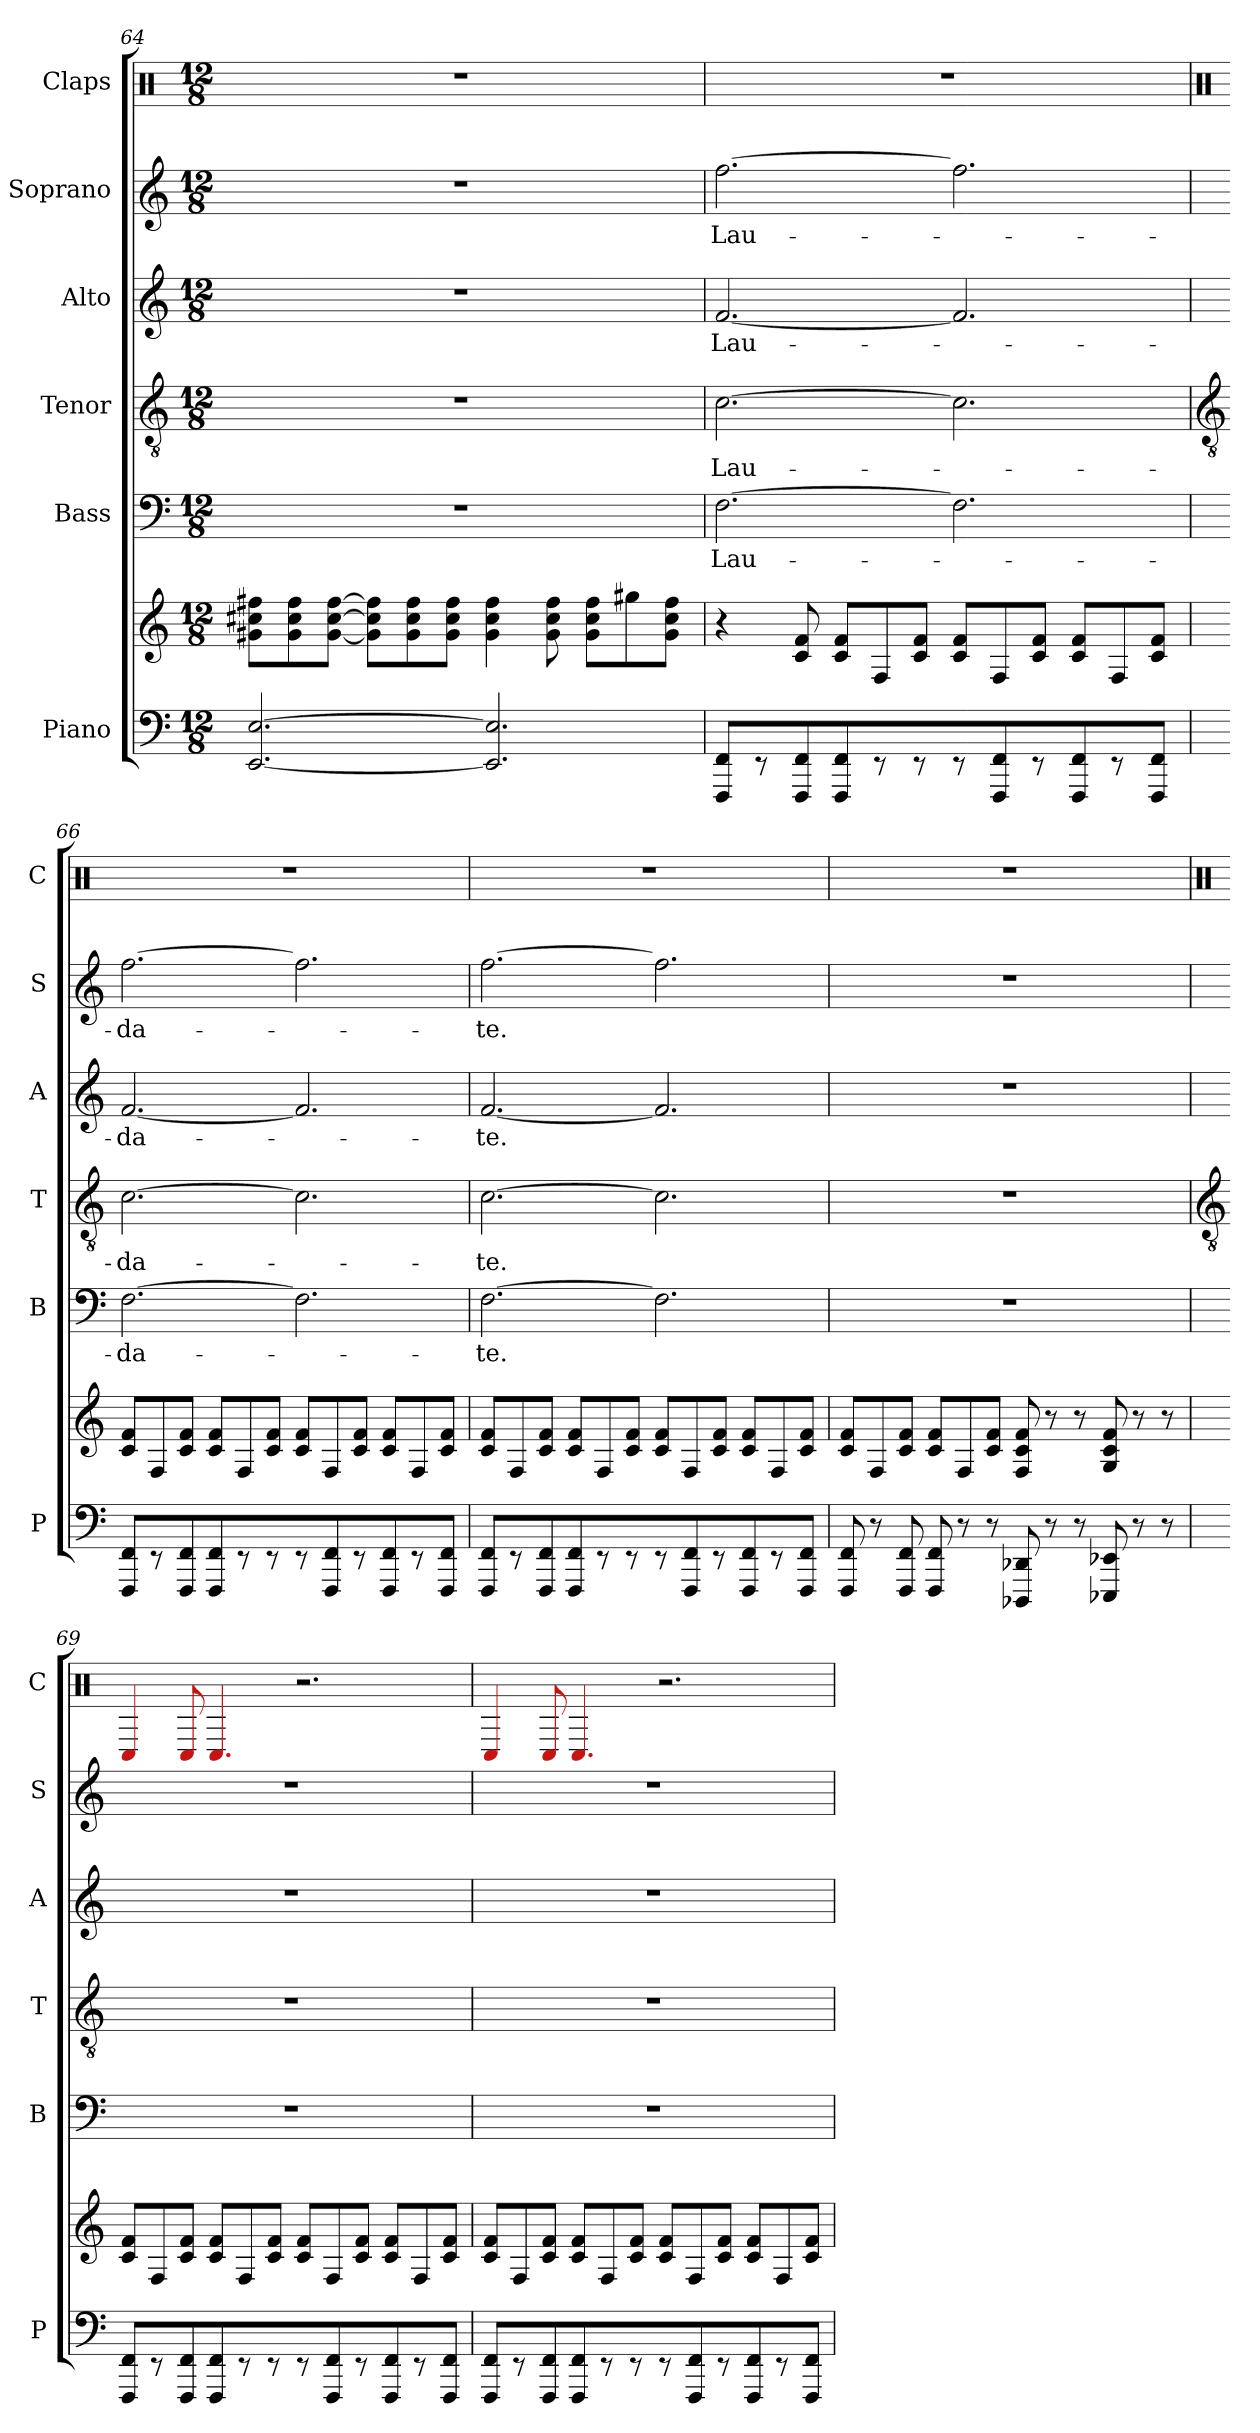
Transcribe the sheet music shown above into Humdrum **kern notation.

**kern	**kern	**kern	**text	**kern	**text	**kern	**text	**kern	**text	**kern
*part6	*part6	*part5	*part5	*part4	*part4	*part3	*part3	*part2	*part2	*part1
*staff7	*staff6	*staff5	*staff5	*staff4	*staff4	*staff3	*staff3	*staff2	*staff2	*staff1
*I"Piano	*	*I"Bass	*	*I"Tenor	*	*I"Alto	*	*I"Soprano	*	*I"Claps
*I'P	*	*I'B	*	*I'T	*	*I'A	*	*I'S	*	*I'C
*clefF4	*clefG2	*clefF4	*	*clefGv2	*	*clefG2	*	*clefG2	*	*clefX
*	*	*	*	*	*	*	*	*	*	*ITrd14c24
*k[]	*k[]	*k[]	*	*k[]	*	*k[]	*	*k[]	*	*k[]
*C:	*C:	*C:	*	*C:	*	*C:	*	*C:	*	*C:
*M12/8	*M12/8	*M12/8	*	*M12/8	*	*M12/8	*	*M12/8	*	*M12/8
=64	=64	=64	=64	=64	=64	=64	=64	=64	=64	=64
!	!	!LO:N:vis=1	!	!LO:N:vis=1	!	!LO:N:vis=1	!	!LO:N:vis=1	!	!LO:N:vis=1
[2.EE [2.E	8g#X 8cc#X 8ff#XL	1.r	.	1.r	.	1.r	.	1.r	.	1.r
.	8g# 8cc# 8ff#	.	.	.	.	.	.	.	.	.
.	[8g# [8cc# [8ff#J	.	.	.	.	.	.	.	.	.
.	8g#] 8cc#] 8ff#]L	.	.	.	.	.	.	.	.	.
.	8g# 8cc# 8ff#	.	.	.	.	.	.	.	.	.
.	8g# 8cc# 8ff#J	.	.	.	.	.	.	.	.	.
2.EE] 2.E]	4g# 4cc# 4ff#	.	.	.	.	.	.	.	.	.
.	8g# 8cc# 8ff#	.	.	.	.	.	.	.	.	.
.	8g# 8cc# 8ff#L	.	.	.	.	.	.	.	.	.
.	8gg#X	.	.	.	.	.	.	.	.	.
.	8g# 8cc# 8ff#J	.	.	.	.	.	.	.	.	.
=65	=65	=65	=65	=65	=65	=65	=65	=65	=65	=65
!	!	!	!LO:LY:b	!	!LO:LY:b	!	!LO:LY:b	!	!LO:LY:b	!LO:N:vis=1
8FFF 8FF	4r	[2.F	Lau-	[2.c	Lau-	[2.f	Lau-	[2.ff	Lau-	1.r
8r	.	.	.	.	.	.	.	.	.	.
8FFF 8FF	8c 8f	.	.	.	.	.	.	.	.	.
8FFF 8FF	8c 8fL	.	.	.	.	.	.	.	.	.
8r	8F	.	.	.	.	.	.	.	.	.
8r	8c 8fJ	.	.	.	.	.	.	.	.	.
8r	8c 8fL	2.F]	.	2.c]	.	2.f]	.	2.ff]	.	.
8FFF 8FF	8F	.	.	.	.	.	.	.	.	.
8r	8c 8fJ	.	.	.	.	.	.	.	.	.
8FFF 8FF	8c 8fL	.	.	.	.	.	.	.	.	.
8r	8F	.	.	.	.	.	.	.	.	.
8FFF 8FFJ	8c 8fJ	.	.	.	.	.	.	.	.	.
!!LO:LB:g=z
=66	=66	=66	=66	=66	=66	=66	=66	=66	=66	=66
*	*	*	*	*clefGv2	*	*	*	*	*	*clefX
!	!	!	!LO:LY:b	!	!LO:LY:b	!	!LO:LY:b	!	!LO:LY:b	!LO:N:vis=1
8FFF 8FF	8c 8fL	[2.F	-da-	[2.c	-da-	[2.f	-da-	[2.ff	-da-	1.r
8r	8F	.	.	.	.	.	.	.	.	.
8FFF 8FF	8c 8fJ	.	.	.	.	.	.	.	.	.
8FFF 8FF	8c 8fL	.	.	.	.	.	.	.	.	.
8r	8F	.	.	.	.	.	.	.	.	.
8r	8c 8fJ	.	.	.	.	.	.	.	.	.
8r	8c 8fL	2.F]	.	2.c]	.	2.f]	.	2.ff]	.	.
8FFF 8FF	8F	.	.	.	.	.	.	.	.	.
8r	8c 8fJ	.	.	.	.	.	.	.	.	.
8FFF 8FF	8c 8fL	.	.	.	.	.	.	.	.	.
8r	8F	.	.	.	.	.	.	.	.	.
8FFF 8FFJ	8c 8fJ	.	.	.	.	.	.	.	.	.
=67	=67	=67	=67	=67	=67	=67	=67	=67	=67	=67
!	!	!	!LO:LY:b	!	!LO:LY:b	!	!LO:LY:b	!	!LO:LY:b	!LO:N:vis=1
8FFF 8FF	8c 8fL	[2.F	-te.	[2.c	-te.	[2.f	-te.	[2.ff	-te.	1.r
8r	8F	.	.	.	.	.	.	.	.	.
8FFF 8FF	8c 8fJ	.	.	.	.	.	.	.	.	.
8FFF 8FF	8c 8fL	.	.	.	.	.	.	.	.	.
8r	8F	.	.	.	.	.	.	.	.	.
8r	8c 8fJ	.	.	.	.	.	.	.	.	.
8r	8c 8fL	2.F]	.	2.c]	.	2.f]	.	2.ff]	.	.
8FFF 8FF	8F	.	.	.	.	.	.	.	.	.
8r	8c 8fJ	.	.	.	.	.	.	.	.	.
8FFF 8FF	8c 8fL	.	.	.	.	.	.	.	.	.
8r	8F	.	.	.	.	.	.	.	.	.
8FFF 8FFJ	8c 8fJ	.	.	.	.	.	.	.	.	.
=68	=68	=68	=68	=68	=68	=68	=68	=68	=68	=68
!	!	!LO:N:vis=1	!	!LO:N:vis=1	!	!LO:N:vis=1	!	!LO:N:vis=1	!	!LO:N:vis=1
8FFF 8FF	8c 8fL	1.r	.	1.r	.	1.r	.	1.r	.	1.r
8r	8F	.	.	.	.	.	.	.	.	.
8FFF 8FF	8c 8fJ	.	.	.	.	.	.	.	.	.
8FFF 8FF	8c 8fL	.	.	.	.	.	.	.	.	.
8r	8F	.	.	.	.	.	.	.	.	.
8r	8c 8fJ	.	.	.	.	.	.	.	.	.
8DDD-X 8DD-X	8F 8c 8f	.	.	.	.	.	.	.	.	.
8r	8r	.	.	.	.	.	.	.	.	.
8r	8r	.	.	.	.	.	.	.	.	.
8EEE-X 8EE-X	8G 8c 8f	.	.	.	.	.	.	.	.	.
8r	8r	.	.	.	.	.	.	.	.	.
8r	8r	.	.	.	.	.	.	.	.	.
!!LO:LB:g=z
=69	=69	=69	=69	=69	=69	=69	=69	=69	=69	=69
*	*	*	*	*clefGv2	*	*	*	*	*	*clefX
!	!	!LO:N:vis=1	!	!LO:N:vis=1	!	!LO:N:vis=1	!	!LO:N:vis=1	!	!
8FFF 8FF	8c 8fL	1.r	.	1.r	.	1.r	.	1.r	.	4C
8r	8F	.	.	.	.	.	.	.	.	.
8FFF 8FF	8c 8fJ	.	.	.	.	.	.	.	.	8C
8FFF 8FF	8c 8fL	.	.	.	.	.	.	.	.	4.C
8r	8F	.	.	.	.	.	.	.	.	.
8r	8c 8fJ	.	.	.	.	.	.	.	.	.
8r	8c 8fL	.	.	.	.	.	.	.	.	2.r
8FFF 8FF	8F	.	.	.	.	.	.	.	.	.
8r	8c 8fJ	.	.	.	.	.	.	.	.	.
8FFF 8FF	8c 8fL	.	.	.	.	.	.	.	.	.
8r	8F	.	.	.	.	.	.	.	.	.
8FFF 8FFJ	8c 8fJ	.	.	.	.	.	.	.	.	.
=70	=70	=70	=70	=70	=70	=70	=70	=70	=70	=70
!	!	!LO:N:vis=1	!	!LO:N:vis=1	!	!LO:N:vis=1	!	!LO:N:vis=1	!	!
8FFF 8FF	8c 8fL	1.r	.	1.r	.	1.r	.	1.r	.	4C
8r	8F	.	.	.	.	.	.	.	.	.
8FFF 8FF	8c 8fJ	.	.	.	.	.	.	.	.	8C
8FFF 8FF	8c 8fL	.	.	.	.	.	.	.	.	4.C
8r	8F	.	.	.	.	.	.	.	.	.
8r	8c 8fJ	.	.	.	.	.	.	.	.	.
8r	8c 8fL	.	.	.	.	.	.	.	.	2.r
8FFF 8FF	8F	.	.	.	.	.	.	.	.	.
8r	8c 8fJ	.	.	.	.	.	.	.	.	.
8FFF 8FF	8c 8fL	.	.	.	.	.	.	.	.	.
8r	8F	.	.	.	.	.	.	.	.	.
8FFF 8FFJ	8c 8fJ	.	.	.	.	.	.	.	.	.
=	=	=	=	=	=	=	=	=	=	=
*-	*-	*-	*-	*-	*-	*-	*-	*-	*-	*-
